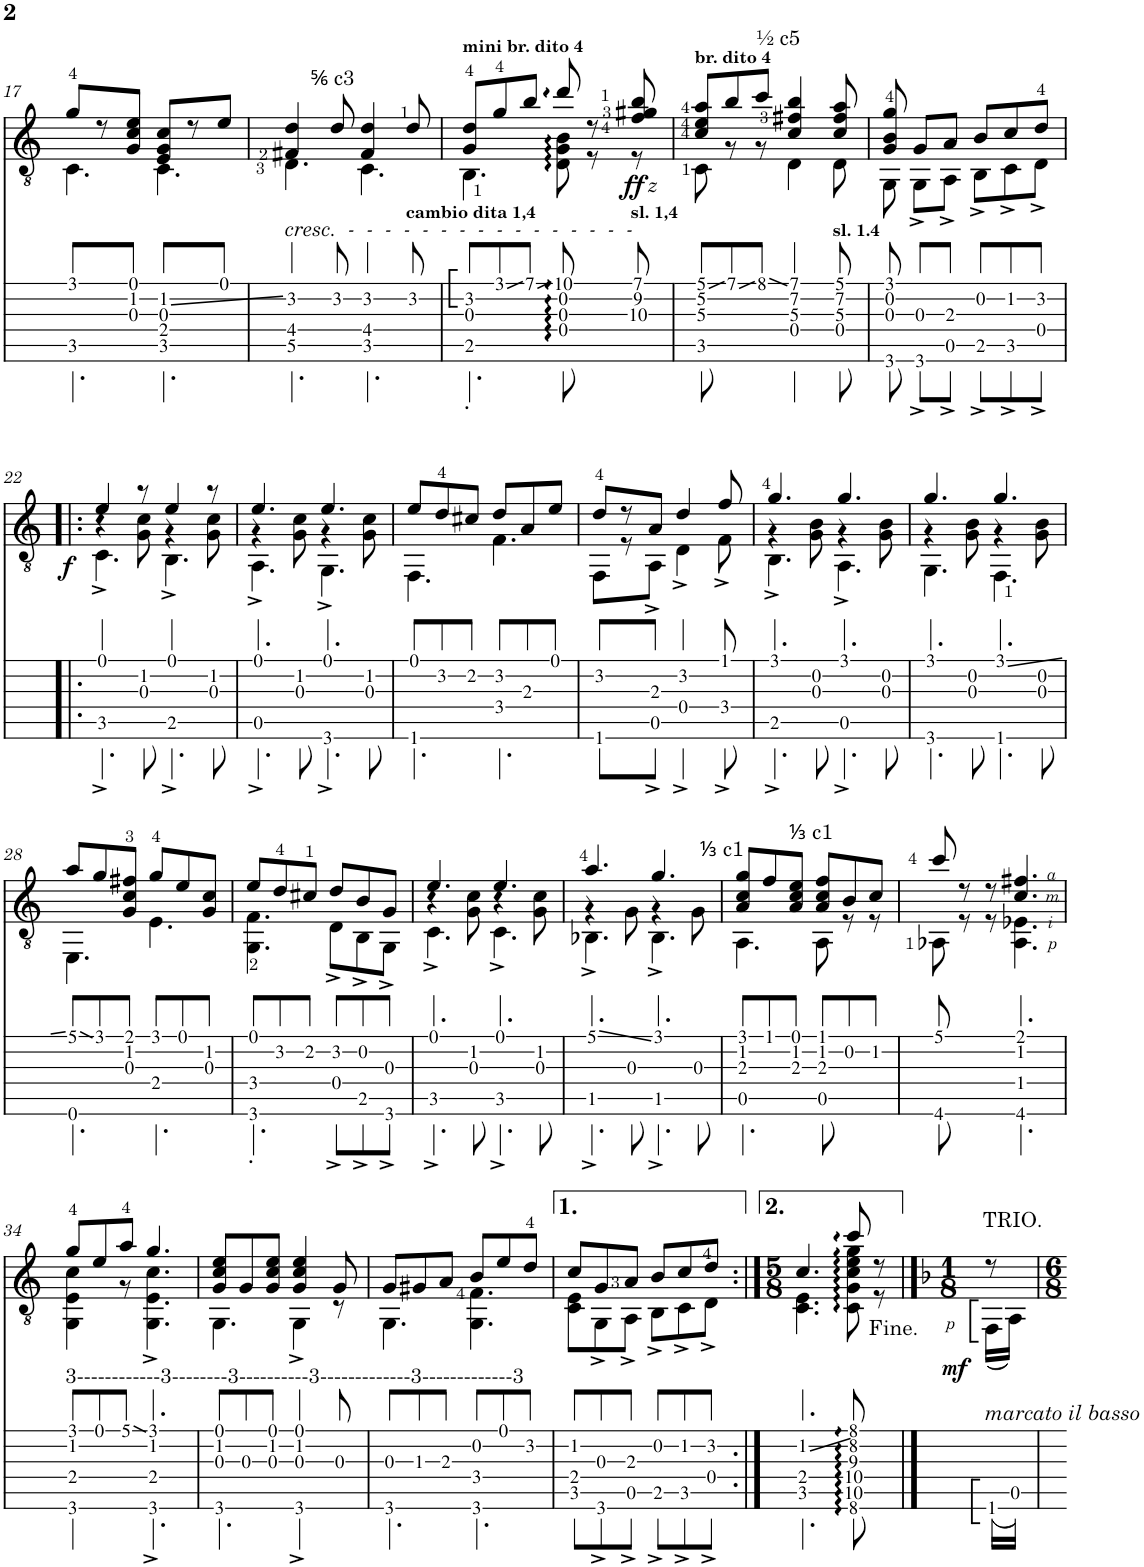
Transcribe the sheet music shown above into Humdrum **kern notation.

**kern	**kern	**dynam
*part2	*part1	*part1
*staff2	*staff1	*staff1
*I"Chitarra classica (Intavolatura)	*I"Chitarra classica	*
!!LO:PB:g=z
*	*clefGv2	*
*k[]	*k[]	*
*M6/8	*M6/8	*
=17	=17	=17
*^	*^	*
8g/L	4.C\	8g/L	4.C\	.
8r	.	8r	.	.
8G/ 8c/ 8e/J	.	8G/ 8c/ 8e/J	.	.
8E/ 8G/ 8c/L	4.C\	8E/ 8G/ 8c/L	4.C\	.
8r	.	8r	.	.
8e/J	.	8e/J	.	.
=18	=18	=18	=18	=18
!LO:TX:a:i:t=cresc.  -  -  -  -  -  -  -  -  -  -  -  -  -  -  -  -	!	!	!	!
4F#X/ 4d/	4.D\	4F#X/ 4d/	4.D\	.
!	!	!LO:TX:a:t=⅚ c3	!	!
8d/	.	8d/	.	.
4F#/ 4d/	4.C\	4F#/ 4d/	4.C\	.
!LO:TX:a:B:t=cambio dita 1,4	!	!	!	!
8d/	.	8d/	.	.
=19	=19	=19	=19	=19
!	!	!LO:TX:a:B:t=mini br. dito 4	!	!
8G/ 8d/L	4.BB'\	8G/ 8d/L	4.BB\	.
8g/	.	8g/	.	.
8b/J	.	8b/J	.	.
8dd/	8D\ 8G\ 8B\	8dd/	8D\ 8G\ 8B\	.
8r	8r	8r	8r	.
!LO:TX:a:B:t=sl. 1,4	!	!	!	!
!	!	!	!	!LO:DY:b
!	!	!	!	!LO:DY:n=1:b
8f/ 8g#X/ 8b/	8r	8f/ 8g#X/ 8b/	8r	ff other-dynamics
=20	=20	=20	=20	=20
!	!	!LO:TX:a:B:t=br. dito 4	!	!
8c/ 8e/ 8a/L	8C\	8c/ 8e/ 8a/L	8C\	.
8b/	8r	8b/	8r	.
8cc/J	8r	8cc/J	8r	.
!	!	!LO:TX:a:t=½ c5	!	!
4c/ 4f#X/ 4b/	4D\	4c/ 4f#X/ 4b/	4D\	.
!LO:TX:a:B:t=sl. 1.4	!	!	!	!
8c/ 8f#/ 8a/	8D\	8c/ 8f#/ 8a/	8D\	.
=21	=21	=21	=21	=21
8G/ 8B/ 8g/	8GG\	8G/ 8B/ 8g/	8GG\	.
8G/L	8GG^\L	8G/L	8GG^\L	.
8A/J	8AA^\J	8A/J	8AA^\J	.
8B/L	8BB^\L	8B/L	8BB^\L	.
8c/	8C^\	8c/	8C^\	.
8d/J	8D^\J	8d/J	8D^\J	.
!!LO:LB:g=z
=22!|:	=22!|:	=22!|:	=22!|:	=22!|:
*	*^	*	*^	*
!	!	!	!	!	!	!LO:DY:b
4e/	4r	4.C^\	4e/	4r	4.C^\	f
8r	8G\ 8c\	.	8r	8G\ 8c\	.	.
4e/	4r	4.BB^\	4e/	4r	4.BB^\	.
8r	8G\ 8c\	.	8r	8G\ 8c\	.	.
=23	=23	=23	=23	=23	=23	=23
4.e/	4r	4.AA^\	4.e/	4r	4.AA^\	.
.	8G\ 8c\	.	.	8G\ 8c\	.	.
4.e/	4r	4.GG^\	4.e/	4r	4.GG^\	.
.	8G\ 8c\	.	.	8G\ 8c\	.	.
*	*v	*v	*	*	*	*
*	*	*	*v	*v	*
=24	=24	=24	=24	=24
8e/L	4.FF\	8e/L	4.FF\	.
8d/	.	8d/	.	.
8c#X/J	.	8c#X/J	.	.
8d/L	4.F\	8d/L	4.F\	.
8A/	.	8A/	.	.
8e/J	.	8e/J	.	.
=25	=25	=25	=25	=25
8d/L	8FF\L	8d/L	8FF\L	.
8r	8r	8r	8r	.
8A/J	8AA^\J	8A/J	8AA^\J	.
4d/	4D^\	4d/	4D^\	.
8f/	8F^\	8f/	8F^\	.
=26	=26	=26	=26	=26
*	*^	*	*^	*
4.g/	4r	4.BB^\	4.g/	4r	4.BB^\	.
.	8G\ 8B\	.	.	8G\ 8B\	.	.
4.g/	4r	4.AA^\	4.g/	4r	4.AA^\	.
.	8G\ 8B\	.	.	8G\ 8B\	.	.
=27	=27	=27	=27	=27	=27	=27
4.g/	4r	4.GG\	4.g/	4r	4.GG\	.
.	8G\ 8B\	.	.	8G\ 8B\	.	.
4.g/	4r	4.FF\	4.g/	4r	4.FF\	.
.	8G\ 8B\	.	.	8G\ 8B\	.	.
*	*v	*v	*	*	*	*
*	*	*	*v	*v	*
!!LO:LB:g=z
=28	=28	=28	=28	=28
8a/L	4.EE\	8a/L	4.EE\	.
8g/	.	8g/	.	.
8G/ 8c/ 8f#X/J	.	8G/ 8c/ 8f#X/J	.	.
8g/L	4.E\	8g/L	4.E\	.
8e/	.	8e/	.	.
8G/ 8c/J	.	8G/ 8c/J	.	.
=29	=29	=29	=29	=29
8e/L	4.GG\' 4.F\'	8e/L	4.GG\ 4.F\	.
8d/	.	8d/	.	.
8c#X/J	.	8c#X/J	.	.
8d/L	8D^\L	8d/L	8D^\L	.
8B/	8BB^\	8B/	8BB^\	.
8G/J	8GG^\J	8G/J	8GG^\J	.
=30	=30	=30	=30	=30
*	*^	*	*^	*
4.e/	4r	4.C^\	4.e/	4r	4.C^\	.
.	8G\ 8c\	.	.	8G\ 8c\	.	.
4.e/	4r	4.C^\	4.e/	4r	4.C^\	.
.	8G\ 8c\	.	.	8G\ 8c\	.	.
=31	=31	=31	=31	=31	=31	=31
4.a/	4r	4.BB-X^\	4.a/	4r	4.BB-X^\	.
.	8G\	.	.	8G\	.	.
4.g/	4r	4.BB-^\	4.g/	4r	4.BB-^\	.
.	8G\	.	.	8G\	.	.
*	*v	*v	*	*	*	*
*	*	*	*v	*v	*
=32	=32	=32	=32	=32
!	!	!LO:TX:a:t=⅓ c1	!	!
8A/ 8c/ 8g/L	4.AA\	8A/ 8c/ 8g/L	4.AA\	.
8f/	.	8f/	.	.
8A/ 8c/ 8e/J	.	8A/ 8c/ 8e/J	.	.
!	!	!LO:TX:a:t=⅓ c1	!	!
8A/ 8c/ 8f/L	8AA\	8A/ 8c/ 8f/L	8AA\	.
8B/	8r	8B/	8r	.
8c/J	8r	8c/J	8r	.
=33	=33	=33	=33	=33
8a/	8AA-X\	8cc/	8AA-X\	.
8r	8r	8r	8r	.
8r	8r	8r	8r	.
4.c/ 4.f#X/	4.AA-\ 4.E-X\	4.c/ 4.f#X/	4.AA-\ 4.E-X\	.
!!LO:LB:g=z	!!
=34	=34	=34	=34	=34
!LO:TX:a:t=3------------3--------3----------3-------------3-------------3	!	!	!	!
8g/L	4GG\ 4E\ 4c\	8g/L	4GG\ 4E\ 4c\	.
8e/	.	8e/	.	.
8a/J	8r	8a/J	8r	.
4.g/	4.GG\^ 4.E\^ 4.c\^	4.g/	4.GG\^ 4.E\^ 4.c\^	.
=35	=35	=35	=35	=35
8G/ 8c/ 8e/L	4.GG\	8G/ 8c/ 8e/L	4.GG\	.
8G/	.	8G/	.	.
8G/ 8c/ 8e/J	.	8G/ 8c/ 8e/J	.	.
4G/ 4c/ 4e/	4GG^\	4G/ 4c/ 4e/	4GG^\	.
8G/	8r	8G/	8r	.
=36	=36	=36	=36	=36
8G/L	4.GG\	8G/L	4.GG\	.
8G#X/	.	8G#X/	.	.
8A/J	.	8A/J	.	.
8B/L	4.GG\ 4.F\	8B/L	4.GG\ 4.F\	.
8e/	.	8e/	.	.
8d/J	.	8d/J	.	.
=37	=37	=37	=37	=37
8c/L	8C\ 8E\L	8c/L	8C\ 8E\L	.
8G/	8GG^\	8G/	8GG^\	.
8A/J	8AA^\J	8A/J	8AA^\J	.
8B/L	8BB^\L	8B/L	8BB^\L	.
8c/	8C^\	8c/	8C^\	.
8d/J	8D^\J	8d/J	8D^\J	.
=38:|!	=38:|!	=38:|!	=38:|!	=38:|!
*M5/8	*	*M5/8	*	*
4.c/	4.C\ 4.E\	4.c/	4.C\ 4.E\	.
8cc/	8C\ 8G\ 8c\ 8e\ 8g\	8cc/	8C\ 8G\ 8c\ 8e\ 8g\	.
8r	8r	8r	8r	.
==39	==39	==39	==39	==39
*k[b-]	*	*k[b-]	*	*
*M1/8	*	*M1/8	*	*
!	!	!LO:TX:a:t=TRIO.	!	!
!LO:TX:a:i:t=marcato il basso	!	!	!	!
!	!	!	!	!LO:DY:b
8r	(16FF\LL	8r	(16FF\LL	mf
.	16AA\JJ)	.	16AA\JJ)	.
*v	*v	*	*	*
*	*v	*v	*
=	=	=
*-	*-	*-
